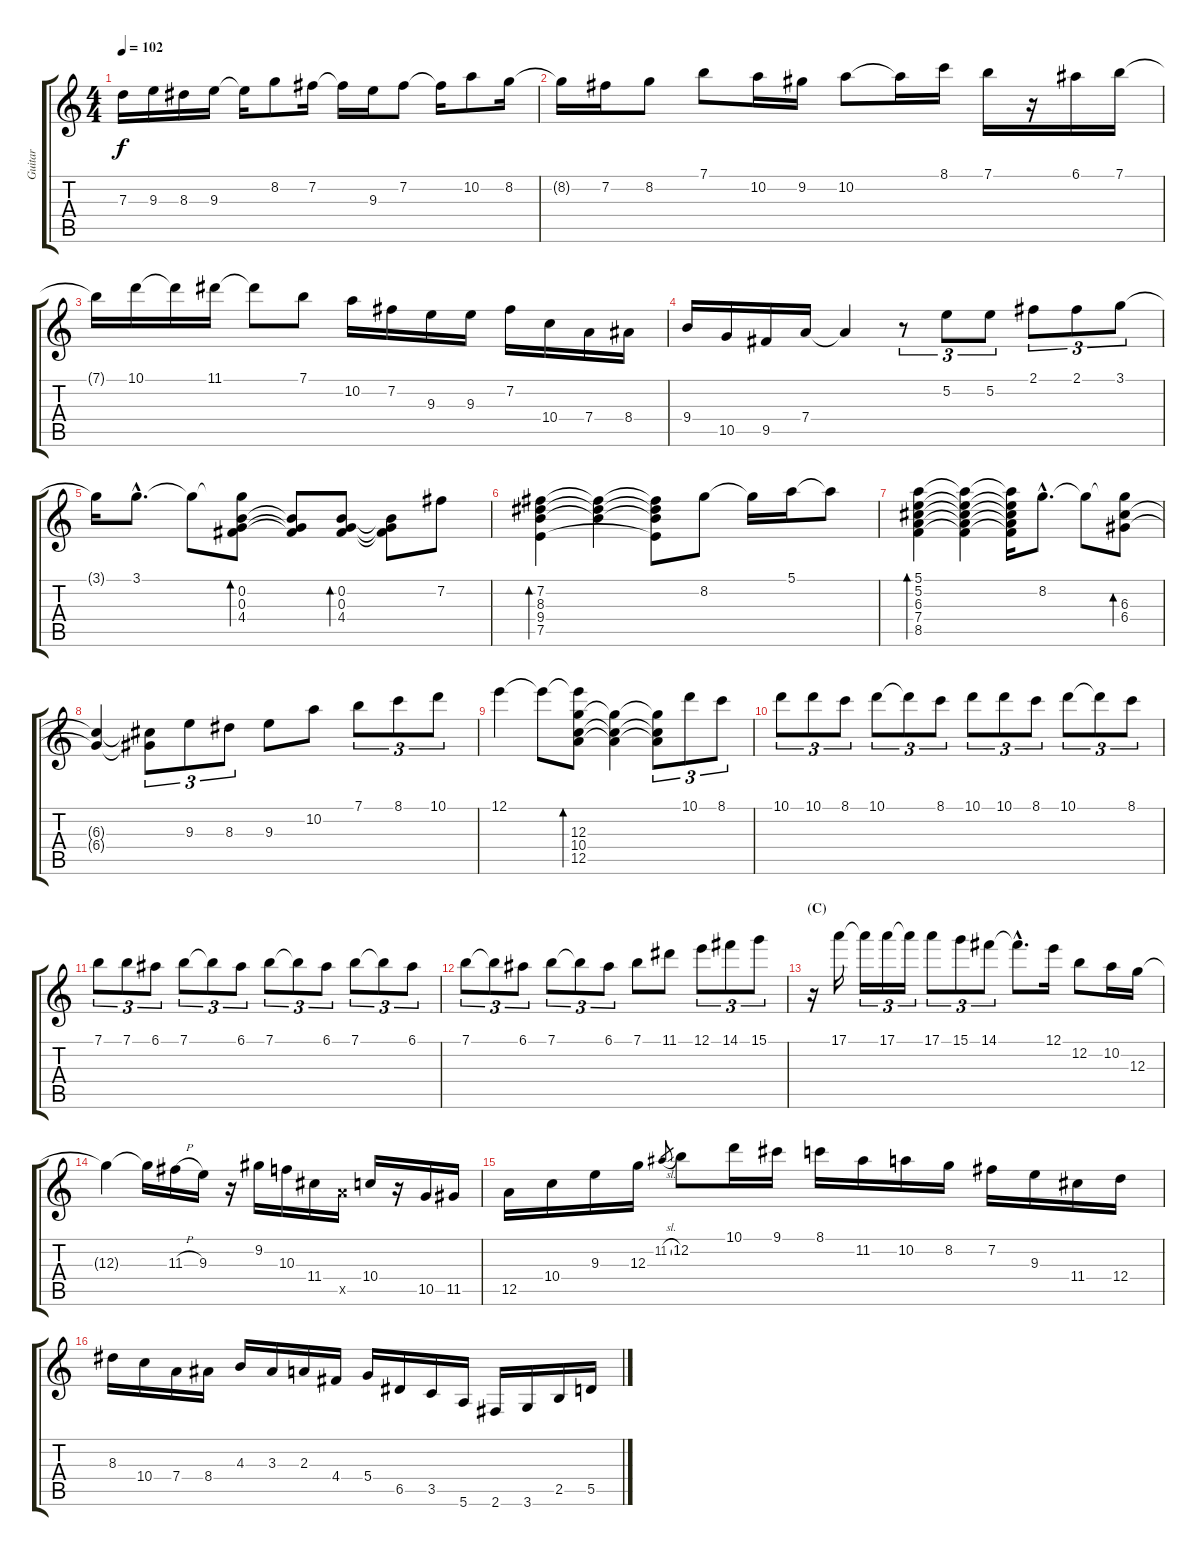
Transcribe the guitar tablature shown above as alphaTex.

\track ("Guitar" "Guitar") {instrument acousticguitarnylon}
\staff {score tabs}
\tuning (E4 B3 G3 D3 A2 E2) {hide}
\ts (4 4)
\tempo 102
\clef g2
\ks c
7.3{t}.16{dy f} 9.3.16 8.3.16 9.3.16 9.3{t}.16 8.2.8 7.2.16 7.2{t}.16 9.3.16 7.2.8 7.2{t}.16 10.2.8 8.2.16 |
8.2{t}.16 7.2.16 8.2.8 7.1.8 10.2.16 9.2.16 10.2.8 10.2{t}.16 8.1.16 7.1.16 r.16 6.1.16 7.1.16 |
7.1{t}.16 10.1.16 10.1{t}.16 11.1.16 11.1{t}.8 7.1.8 10.2.16 7.2.16 9.3.16 9.3.16 7.2.16 10.4.16 7.4.16 8.4.16 |
9.4.16 10.5.16 9.5.16 7.4.16 7.4{t}.4 r.8{tu (3 2)} 5.2.8{tu (3 2)} 5.2.8{tu (3 2)} 2.1.8{tu (3 2)} 2.1.8{tu (3 2)} 3.1.8{tu (3 2)} |
3.1{t}.16 3.1{hac}.8{d} 3.1{t}.8 (3.1{t} 0.2 0.3 4.4).8{bd 240} (0.2{t} 0.3{t} 4.4{t}).8 (0.2 0.3 4.4).8{bd 240} (0.2{t} 0.3{t} 4.4{t}).8 7.2.8 |
(7.2 8.3 9.4 7.5).4{bd 240} (7.2{t} 8.3{t} 9.4{t}).4 (7.2{t} 8.3{t} 9.4{t} 7.5{t}).8 8.2.8 8.2{t}.16 5.1.16 5.1{t}.8 |
(5.1 5.2 6.3 7.4 8.5).4{bd 240} (5.1{t} 5.2{t} 6.3{t} 7.4{t} 8.5{t}).4 (5.1{t} 5.2{t} 6.3{t} 7.4{t} 8.5{t}).16 8.2{hac}.8{d} 8.2{t}.8 (8.2{t} 6.3 6.4).8{bd 240} |
(6.3{t} 6.4{t}).4 (6.3{t} 6.4{t}).8{tu (3 2)} 9.3.8{tu (3 2)} 8.3.8{tu (3 2)} 9.3.8 10.2.8 7.1.8{tu (3 2)} 8.1.8{tu (3 2)} 10.1.8{tu (3 2)} |
12.1.4 12.1{t}.8 (12.1{t} 12.3 10.4 12.5).8{bd 240} (12.3{t} 10.4{t} 12.5{t}).4 (12.3{t} 10.4{t} 12.5{t}).8{tu (3 2)} 10.1.8{tu (3 2)} 8.1.8{tu (3 2)} |
10.1.8{tu (3 2)} 10.1.8{tu (3 2)} 8.1.8{tu (3 2)} 10.1.8{tu (3 2)} 10.1{t}.8{tu (3 2)} 8.1.8{tu (3 2)} 10.1.8{tu (3 2)} 10.1.8{tu (3 2)} 8.1.8{tu (3 2)} 10.1.8{tu (3 2)} 10.1{t}.8{tu (3 2)} 8.1.8{tu (3 2)} |
7.1.8{tu (3 2)} 7.1.8{tu (3 2)} 6.1.8{tu (3 2)} 7.1.8{tu (3 2)} 7.1{t}.8{tu (3 2)} 6.1.8{tu (3 2)} 7.1.8{tu (3 2)} 7.1{t}.8{tu (3 2)} 6.1.8{tu (3 2)} 7.1.8{tu (3 2)} 7.1{t}.8{tu (3 2)} 6.1.8{tu (3 2)} |
7.1.8{tu (3 2)} 7.1{t}.8{tu (3 2)} 6.1.8{tu (3 2)} 7.1.8{tu (3 2)} 7.1{t}.8{tu (3 2)} 6.1.8{tu (3 2)} 7.1.8 11.1.8 12.1.8{tu (3 2)} 14.1.8{tu (3 2)} 15.1.8{tu (3 2)} |
\section ("" "(C)")
r.16 17.1.16 17.1{t}.16{tu (3 2)} 17.1.16{tu (3 2)} 17.1{t}.16{tu (3 2)} 17.1.8{tu (3 2)} 15.1.8{tu (3 2)} 14.1.8{tu (3 2)} 14.1{hac t}.8{d} 12.1.16 12.2.8 10.2.16 12.3.16 |
12.3{t}.4 12.3{t}.16 11.3{h}.16 9.3.16 r.16 9.2.16 10.3.16 11.4.16 12.5{x}.16 10.4.16 r.16 10.5.16 11.5.16 |
12.5.16 10.4.16 9.3.16 12.3.16 11.2{sl}.8{gr} 12.2.8 10.1.16 9.1.16 8.1.16 11.2.16 10.2.16 8.2.16 7.2.16 9.3.16 11.4.16 12.4.16 |
8.3.16 10.4.16 7.4.16 8.4.16 4.3.16 3.3.16 2.3.16 4.4.16 5.4.16 6.5.16 3.5.16 5.6.16 2.6.16 3.6.16 2.5.16 5.5.16
